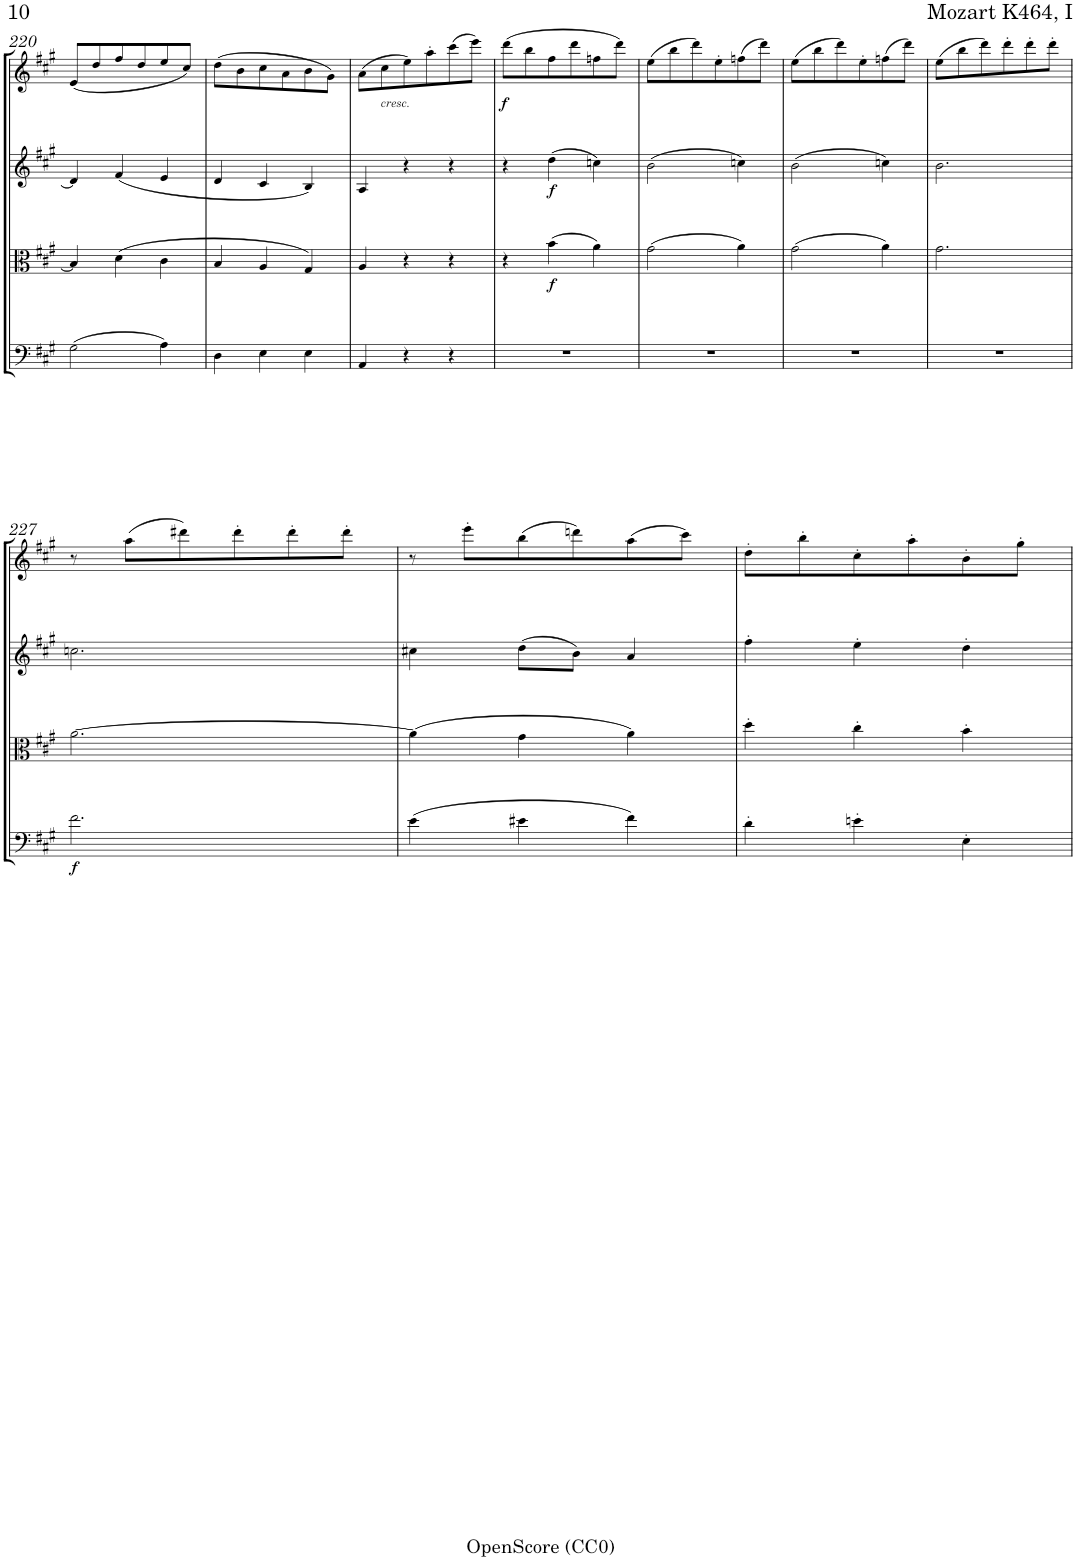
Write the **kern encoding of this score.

**kern	**dynam	**kern	**dynam	**kern	**dynam	**kern	**dynam
*part4	*part4	*part3	*part3	*part2	*part2	*part1	*part1
*staff4	*staff4	*staff3	*staff3	*staff2	*staff2	*staff1	*staff1
*I"Violoncello	*	*I"Viola	*	*I"Violin 2	*	*I"Violin 1	*
*I'Vc	*	*I'Vla	*	*I'Vln	*	*I'Vln	*
!!LO:PB:g=z
*clefF4	*	*clefC3	*	*clefG2	*	*clefG2	*
*k[f#c#g#]	*	*k[f#c#g#]	*	*k[f#c#g#]	*	*k[f#c#g#]	*
*M3/4	*	*M3/4	*	*M3/4	*	*M3/4	*
=220	=220	=220	=220	=220	=220	=220	=220
(2G#\	.	4B/]	.	4d/]	.	(8e/L	.
.	.	.	.	.	.	8dd/	.
.	.	(4d\	.	(<4f#/	.	8ff#/	.
.	.	.	.	.	.	8dd/	.
4A\)	.	4c#\	.	4e/	.	8ee/	.
.	.	.	.	.	.	8cc#/J)	.
=221	=221	=221	=221	=221	=221	=221	=221
4D\	.	4B/	.	4d/	.	(8dd\L	.
.	.	.	.	.	.	8b\	.
4E\	.	4A/	.	4c#/	.	8cc#\	.
.	.	.	.	.	.	8a\	.
4E\	.	4G#/)	.	4B/)	.	8b\	.
.	.	.	.	.	.	8g#\J)	.
=222	=222	=222	=222	=222	=222	=222	=222
4AA/	.	4A/	.	4A/	.	(8a\L	.
!	!	!	!	!	!	!LO:TX:b:i:t=cresc.	!
.	.	.	.	.	.	8cc#\	.
4r	.	4r	.	4r	.	8ee\)	.
.	.	.	.	.	.	8aa'\	.
4r	.	4r	.	4r	.	(8ccc#\	.
.	.	.	.	.	.	8eee\J)	.
=223	=223	=223	=223	=223	=223	=223	=223
!	!	!	!	!	!	!	!LO:DY:b
2.r	.	4r	.	4r	.	(8ddd\L	f
.	.	.	.	.	.	8bb\	.
!	!	!	!LO:DY:b	!	!LO:DY:b	!	!
.	.	(4b\	f	(4dd\	f	8ff#\	.
.	.	.	.	.	.	8ddd\	.
.	.	4a\)	.	4ccn\)	.	8ffn\	.
.	.	.	.	.	.	8ddd\J)	.
=224	=224	=224	=224	=224	=224	=224	=224
2.r	.	(2g#\	.	(2b\	.	(8ee\L	.
.	.	.	.	.	.	8bb\	.
.	.	.	.	.	.	8ddd\)	.
.	.	.	.	.	.	8ee'\	.
.	.	4a\)	.	4ccn\)	.	(8ffn\	.
.	.	.	.	.	.	8ddd\J)	.
=225	=225	=225	=225	=225	=225	=225	=225
2.r	.	(2g#\	.	(2b\	.	(8ee\L	.
.	.	.	.	.	.	8bb\	.
.	.	.	.	.	.	8ddd\)	.
.	.	.	.	.	.	8ee'\	.
.	.	4a\)	.	4ccn\)	.	(8ffn\	.
.	.	.	.	.	.	8ddd\J)	.
=226	=226	=226	=226	=226	=226	=226	=226
2.r	.	2.g#\	.	2.b\	.	(8ee\L	.
.	.	.	.	.	.	8bb\	.
.	.	.	.	.	.	8ddd'\)	.
.	.	.	.	.	.	8ddd'\	.
.	.	.	.	.	.	8ddd'\	.
.	.	.	.	.	.	8ddd'\J	.
!!LO:LB:g=z
=227	=227	=227	=227	=227	=227	=227	=227
!	!LO:DY:b	!	!	!	!	!	!
2.f#\	f	[2.a\	.	2.ccn\	.	8r	.
.	.	.	.	.	.	(8aa\L	.
.	.	.	.	.	.	8ddd#X'\)	.
.	.	.	.	.	.	8ddd#'\	.
.	.	.	.	.	.	8ddd#'\	.
.	.	.	.	.	.	8ddd#'\J	.
=228	=228	=228	=228	=228	=228	=228	=228
(4e\	.	(4a\]	.	4cc#X\	.	8r	.
.	.	.	.	.	.	8eee'\L	.
4e#X\	.	4g#\	.	(8dd\L	.	(8bb\	.
.	.	.	.	8b\J)	.	8dddn\)	.
4f#\)	.	4a\)	.	4a/	.	(8aa\	.
.	.	.	.	.	.	8ccc#\J)	.
=229	=229	=229	=229	=229	=229	=229	=229
4d'\	.	4dd'\	.	4ff#'\	.	8dd'\L	.
.	.	.	.	.	.	8bb'\	.
4en'\	.	4cc#'\	.	4ee'\	.	8cc#'\	.
.	.	.	.	.	.	8aa'\	.
4E'\	.	4b'\	.	4dd'\	.	8b'\	.
.	.	.	.	.	.	8gg#'\J	.
=	=	=	=	=	=	=	=
*-	*-	*-	*-	*-	*-	*-	*-
